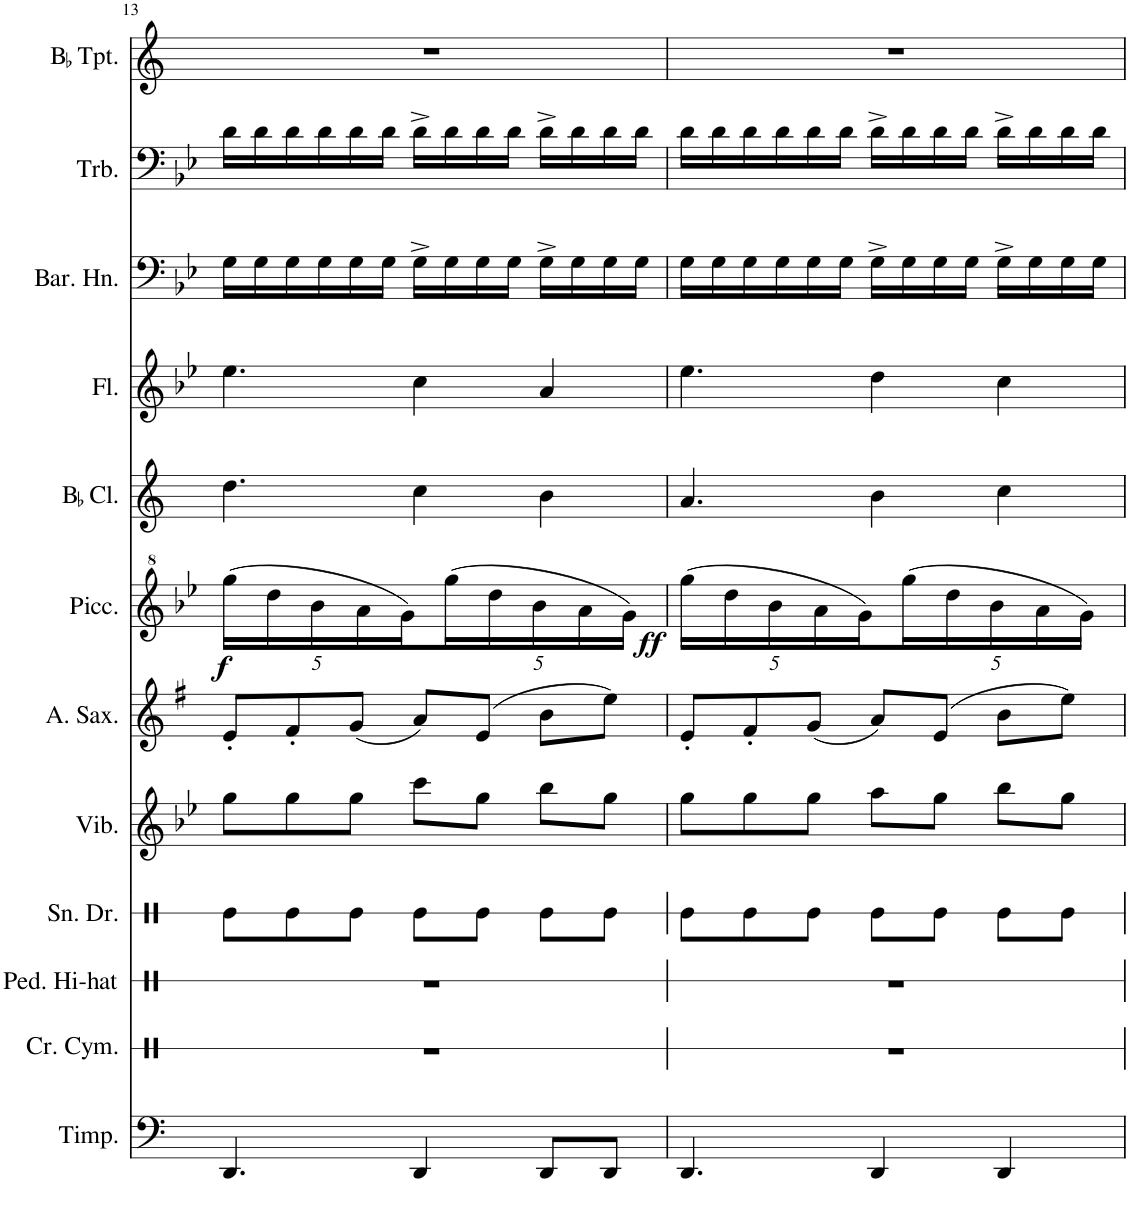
**kern	**kern	**kern	**kern	**kern	**kern	**kern	**dynam	**kern	**kern	**kern	**kern	**kern
*part12	*part11	*part10	*part9	*part8	*part7	*part6	*part6	*part5	*part4	*part3	*part2	*part1
*staff12	*staff11	*staff10	*staff9	*staff8	*staff7	*staff6	*staff6	*staff5	*staff4	*staff3	*staff2	*staff1
*I"Timpani	*I"Crash Cymbal	*I"Pedal Hi-hat	*I"Snare Drum	*I"Vibraphone	*I"Alto Saxophone	*I"Piccolo	*	*I"BaccidentalFlat Clarinet	*I"Flute	*I"Baritone Horn	*I"Trombone	*I"BaccidentalFlat Trumpet
*I'Timp.	*I'Cr. Cym.	*I'Ped. Hi-hat	*I'Sn. Dr.	*I'Vib.	*I'A. Sax.	*I'Picc.	*	*I'BaccidentalFlat Cl.	*I'Fl.	*I'Bar. Hn.	*I'Trb.	*I'BaccidentalFlat Tpt.
!!LO:PB:g=z
*clefF4	*clefX	*clefX	*clefX	*clefG2	*clefG2	*clefG^2	*	*clefG2	*clefG2	*clefF4	*clefF4	*clefG2
*	*	*	*	*	*Trd5c9	*Trd-7c-12	*	*Trd1c2	*	*Trd4c7	*	*Trd1c2
*k[]	*k[]	*k[]	*k[]	*k[b-e-]	*k[f#]	*k[b-e-]	*	*k[]	*k[b-e-]	*k[b-e-]	*k[b-e-]	*k[]
*M7/8	*M7/8	*M7/8	*M7/8	*M7/8	*M7/8	*M7/8	*	*M7/8	*M7/8	*M7/8	*M7/8	*M7/8
*	*	*	*	*	*	*Xbrackettup	*	*	*	*	*	*
=13	=13	=13	=13	=13	=13	=13	=13	=13	=13	=13	=13	=13
!	!	!	!	!	!	!	!LO:DY:b	!	!	!	!	!
4.DD/	2..r	2..r	8Re\L	8gg\L	8e'/L	(80%7ggg\LL	f	4.dd\	4.ee-\	16G\LL	16d\LL	2..r
.	.	.	.	.	.	.	.	.	.	16G\	16d\	.
.	.	.	.	.	.	80%7ddd\	.	.	.	.	.	.
.	.	.	8Re\	8gg\	8f#'/	.	.	.	.	16G\	16d\	.
.	.	.	.	.	.	80%7bb-\	.	.	.	.	.	.
.	.	.	.	.	.	.	.	.	.	16G\	16d\	.
.	.	.	8Re\J	8gg\J	(8g/J	.	.	.	.	16G\	16d\	.
.	.	.	.	.	.	80%7aa\	.	.	.	.	.	.
.	.	.	.	.	.	.	.	.	.	16G\JJ	16d\JJ	.
.	.	.	.	.	.	80%7gg\)	.	.	.	.	.	.
4DD/	.	.	8Re\L	8ccc\L	8a/L)	.	.	4cc\	4cc\	16G^\LL	16d^\LL	.
.	.	.	.	.	.	(80%7ggg\	.	.	.	16G\	16d\	.
.	.	.	8Re\J	8gg\J	(8e/J	.	.	.	.	16G\	16d\	.
.	.	.	.	.	.	80%7ddd\	.	.	.	.	.	.
.	.	.	.	.	.	.	.	.	.	16G\JJ	16d\JJ	.
.	.	.	.	.	.	80%7bb-\	.	.	.	.	.	.
8DD/L	.	.	8Re\L	8bb-\L	8b\L	.	.	4b\	4a/	16G^\LL	16d^\LL	.
.	.	.	.	.	.	.	.	.	.	16G\	16d\	.
.	.	.	.	.	.	80%7aa\	.	.	.	.	.	.
8DD/J	.	.	8Re\J	8gg\J	8ee\J)	.	.	.	.	16G\	16d\	.
.	.	.	.	.	.	80%7gg\JJ)	.	.	.	.	.	.
.	.	.	.	.	.	.	.	.	.	16G\JJ	16d\JJ	.
=14	=14	=14	=14	=14	=14	=14	=14	=14	=14	=14	=14	=14
!	!	!	!	!	!	!	!LO:DY:b	!	!	!	!	!
4.DD/	2..r	2..r	8Re\L	8gg\L	8e'/L	(80%7ggg\LL	ff	4.a/	4.ee-\	16G\LL	16d\LL	2..r
.	.	.	.	.	.	.	.	.	.	16G\	16d\	.
.	.	.	.	.	.	80%7ddd\	.	.	.	.	.	.
.	.	.	8Re\	8gg\	8f#'/	.	.	.	.	16G\	16d\	.
.	.	.	.	.	.	80%7bb-\	.	.	.	.	.	.
.	.	.	.	.	.	.	.	.	.	16G\	16d\	.
.	.	.	8Re\J	8gg\J	(8g/J	.	.	.	.	16G\	16d\	.
.	.	.	.	.	.	80%7aa\	.	.	.	.	.	.
.	.	.	.	.	.	.	.	.	.	16G\JJ	16d\JJ	.
.	.	.	.	.	.	80%7gg\)	.	.	.	.	.	.
4DD/	.	.	8Re\L	8aa\L	8a/L)	.	.	4b\	4dd\	16G^\LL	16d^\LL	.
.	.	.	.	.	.	(80%7ggg\	.	.	.	16G\	16d\	.
.	.	.	8Re\J	8gg\J	(8e/J	.	.	.	.	16G\	16d\	.
.	.	.	.	.	.	80%7ddd\	.	.	.	.	.	.
.	.	.	.	.	.	.	.	.	.	16G\JJ	16d\JJ	.
.	.	.	.	.	.	80%7bb-\	.	.	.	.	.	.
4DD/	.	.	8Re\L	8bb-\L	8b\L	.	.	4cc\	4cc\	16G^\LL	16d^\LL	.
.	.	.	.	.	.	.	.	.	.	16G\	16d\	.
.	.	.	.	.	.	80%7aa\	.	.	.	.	.	.
.	.	.	8Re\J	8gg\J	8ee\J)	.	.	.	.	16G\	16d\	.
.	.	.	.	.	.	80%7gg\JJ)	.	.	.	.	.	.
.	.	.	.	.	.	.	.	.	.	16G\JJ	16d\JJ	.
=	=	=	=	=	=	=	=	=	=	=	=	=
*-	*-	*-	*-	*-	*-	*-	*-	*-	*-	*-	*-	*-
